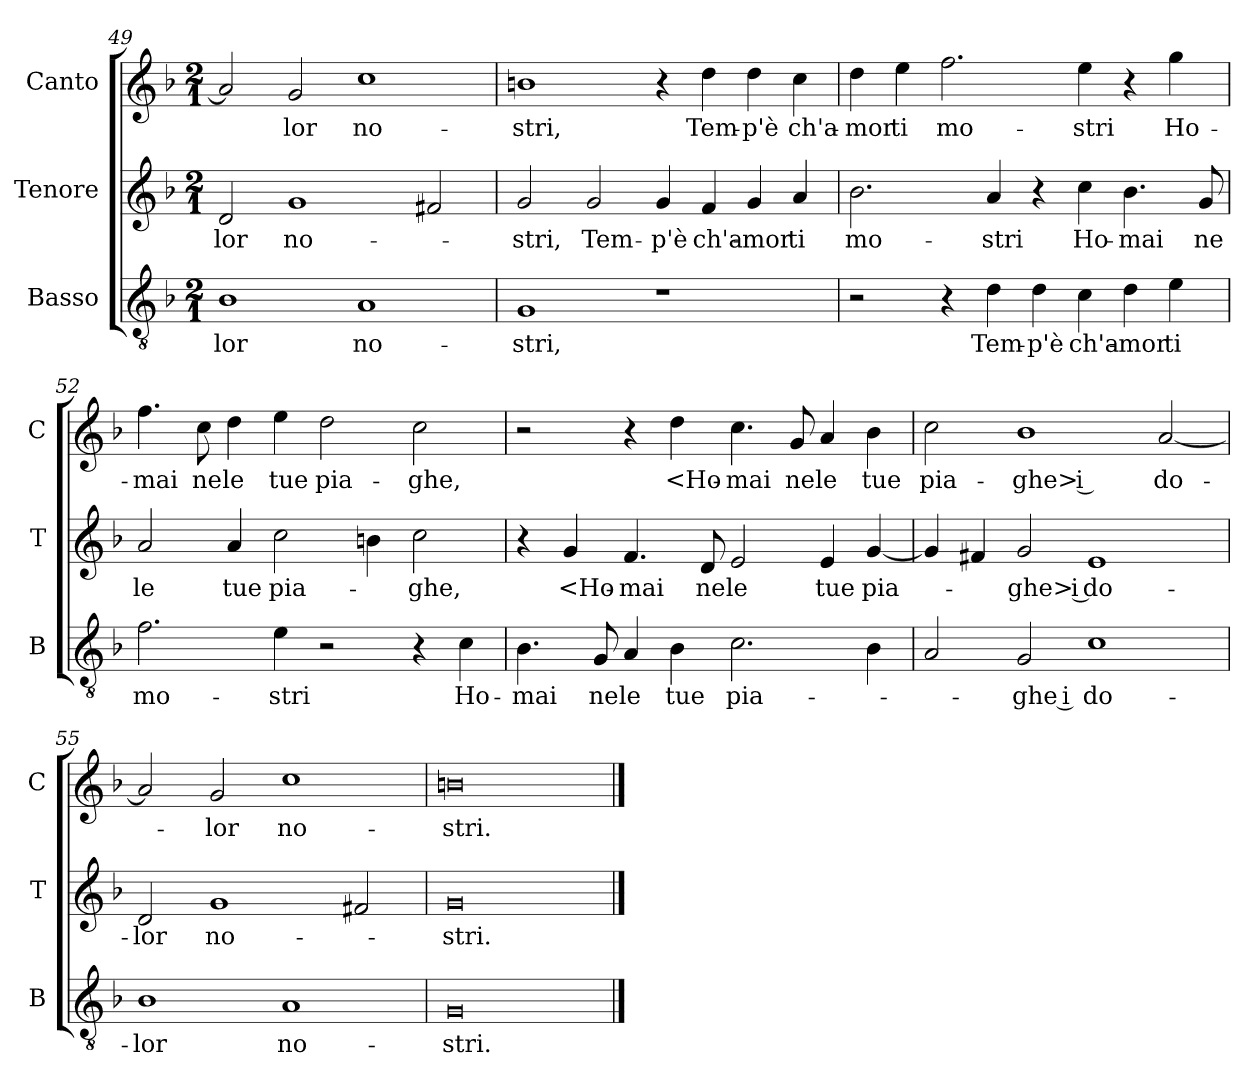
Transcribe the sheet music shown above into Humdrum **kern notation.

**kern	**text	**kern	**text	**kern	**text
*part3	*part3	*part2	*part2	*part1	*part1
*staff3	*staff3	*staff2	*staff2	*staff1	*staff1
*I"Basso	*	*I"Tenore	*	*I"Canto	*
*I'B	*	*I'T	*	*I'C	*
*clefGv2	*	*clefG2	*	*clefG2	*
*k[b-]	*	*k[b-]	*	*k[b-]	*
*F:	*	*F:	*	*F:	*
*M2/1	*	*M2/1	*	*M2/1	*
=49	=49	=49	=49	=49	=49
1B-	-lor	2d	-lor	2a]	.
.	.	1g	no-	2g	-lor
1A	no-	.	.	1cc	no-
.	.	2f#X	.	.	.
=50	=50	=50	=50	=50	=50
1G	-stri,	2g	-stri,	1bn	-stri,
.	.	2g	Tem-	.	.
1r	.	4g	-p'è	4r	.
.	.	4f	ch'a-	4dd	Tem-
.	.	4g	-mor	4dd	-p'è
.	.	4a	ti	4cc	ch'a-
=51	=51	=51	=51	=51	=51
2r	.	2.b-	mo-	4dd	-mor
.	.	.	.	4ee	ti
4r	.	.	.	2.ff	mo-
4d	Tem-	4a	-stri	.	.
4d	-p'è	4r	.	.	.
4c	ch'a-	4cc	Ho-	4ee	-stri
4d	-mor	4.b-	-mai	4r	.
4e	ti	.	.	4gg	Ho-
.	.	8g	ne	.	.
=52	=52	=52	=52	=52	=52
2.f	mo-	2a	le	4.ff	-mai
.	.	.	.	8cc	ne
.	.	4a	tue	4dd	le
4e	-stri	2cc	pia-	4ee	tue
2r	.	.	.	2dd	pia-
.	.	4bn	.	.	.
4r	.	2cc	-ghe,	2cc	-ghe,
4c	Ho-	.	.	.	.
=53	=53	=53	=53	=53	=53
4.B-	-mai	4r	.	2r	.
.	.	4g	<Ho-	.	.
8G	ne	.	.	.	.
4A	le	4.f	-mai	4r	.
4B-	tue	.	.	4dd	<Ho-
.	.	8d	ne	.	.
2.c	pia-	2e	le	4.cc	-mai
.	.	.	.	8g	ne
.	.	4e	tue	4a	le
4B-	.	[4g	pia-	4b-	tue
=54	=54	=54	=54	=54	=54
2A	.	4g]	.	2cc	pia-
.	.	4f#X	.	.	.
2G	-ghe i	2g	-ghe> i	1b-	-ghe> i
1c	do-	1e	do-	.	.
.	.	.	.	[2a	do-
=55	=55	=55	=55	=55	=55
1B-	-lor	2d	-lor	2a]	.
.	.	1g	no-	2g	-lor
1A	no-	.	.	1cc	no-
.	.	2f#X	.	.	.
=56	=56	=56	=56	=56	=56
0G	-stri.	0g	-stri.	0bn	-stri.
==	==	==	==	==	==
*-	*-	*-	*-	*-	*-
